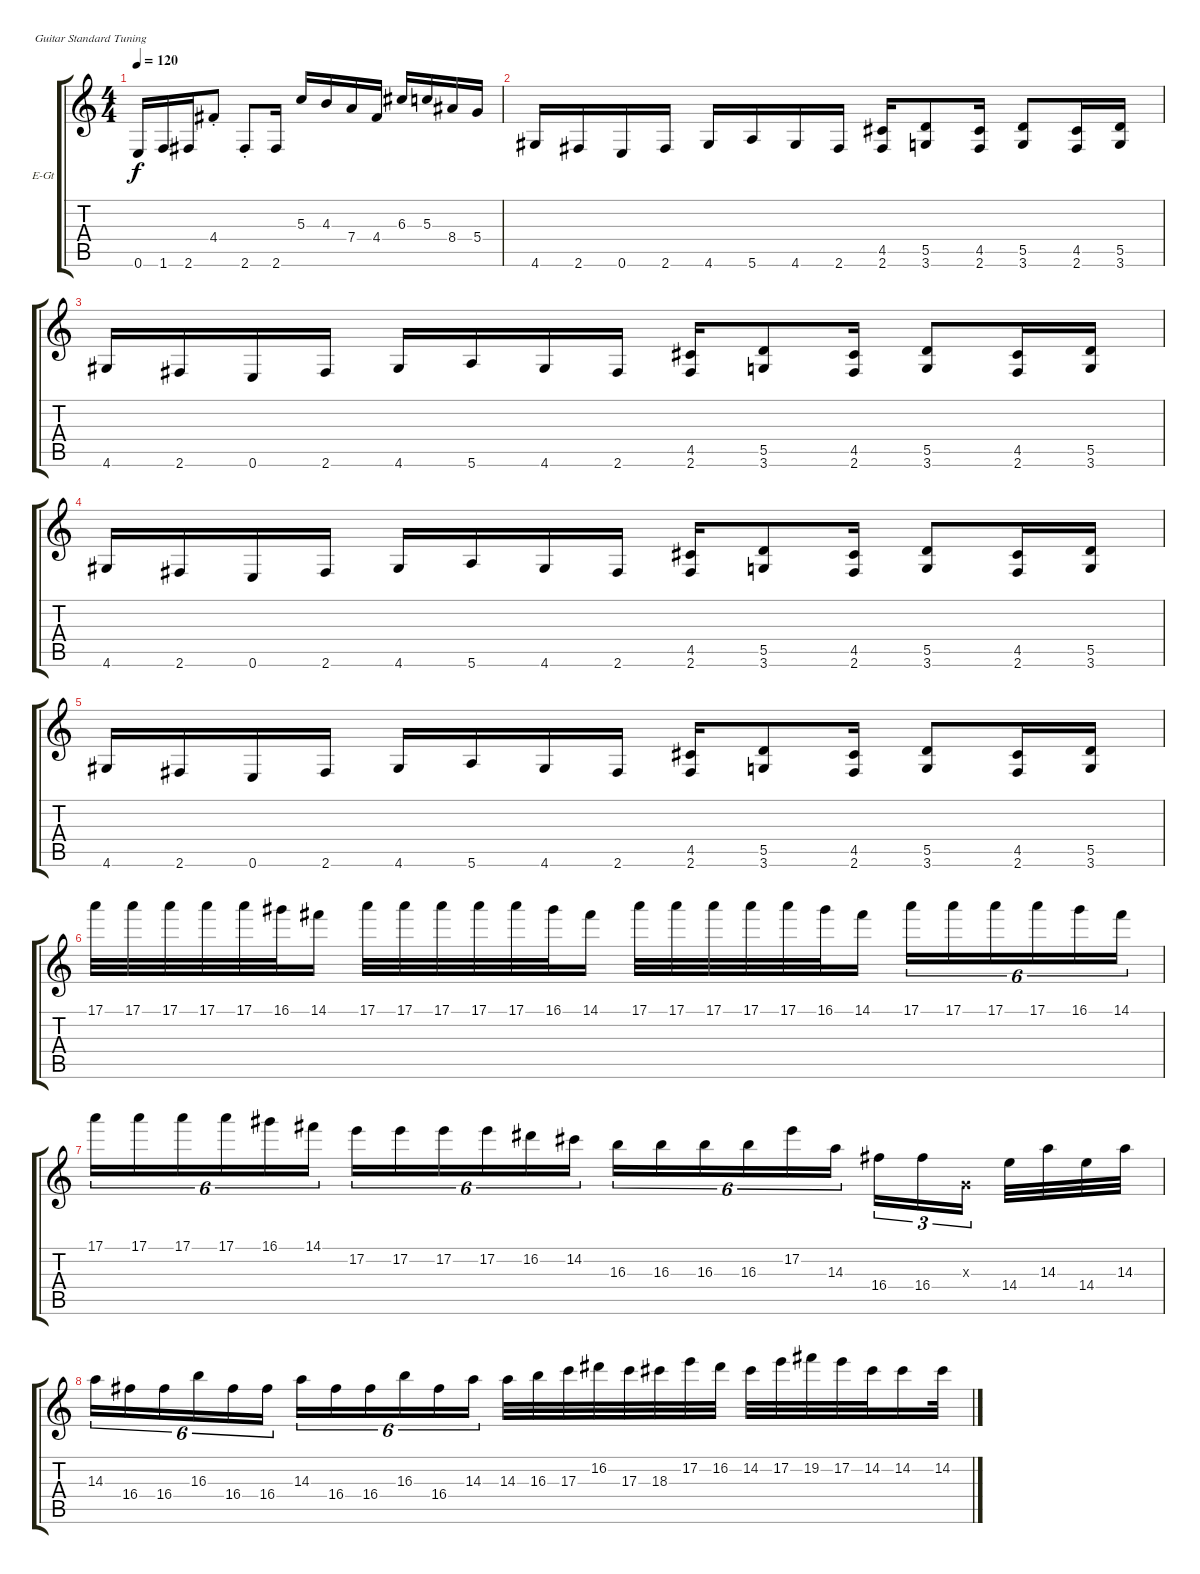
\bracketExtendMode groupsimilarinstruments
\firstSystemTrackNameOrientation horizontal
\otherSystemsTrackNameOrientation horizontal
\track ("Guitar +" "E-Gt") {instrument distortionguitar}
\staff {score tabs}
\tuning (E4 B3 G3 D3 A2 E2)
\ts (4 4)
\tempo 120
\clef g2
\ks c
0.6.16{dy f} 1.6.16 2.6.16 4.4{st}.8 2.6{st}.8 2.6.16 5.3.16 4.3.16 7.4.16 4.4.16 6.3.16 5.3.16 8.4.16 5.4.16 |
4.6.16 2.6.16 0.6.16 2.6.16 4.6.16 5.6.16 4.6.16 2.6.16 (4.5 2.6).16 (5.5 3.6).8 (4.5 2.6).16 (5.5 3.6).8 (4.5 2.6).16 (5.5 3.6).16 |
4.6.16 2.6.16 0.6.16 2.6.16 4.6.16 5.6.16 4.6.16 2.6.16 (4.5 2.6).16 (5.5 3.6).8 (4.5 2.6).16 (5.5 3.6).8 (4.5 2.6).16 (5.5 3.6).16 |
4.6.16 2.6.16 0.6.16 2.6.16 4.6.16 5.6.16 4.6.16 2.6.16 (4.5 2.6).16 (5.5 3.6).8 (4.5 2.6).16 (5.5 3.6).8 (4.5 2.6).16 (5.5 3.6).16 |
4.6.16 2.6.16 0.6.16 2.6.16 4.6.16 5.6.16 4.6.16 2.6.16 (4.5 2.6).16 (5.5 3.6).8 (4.5 2.6).16 (5.5 3.6).8 (4.5 2.6).16 (5.5 3.6).16 |
17.1.32 17.1.32 17.1.32 17.1.32 17.1.32 16.1.32 14.1.16 17.1.32 17.1.32 17.1.32 17.1.32 17.1.32 16.1.32 14.1.16 17.1.32 17.1.32 17.1.32 17.1.32 17.1.32 16.1.32 14.1.16 17.1.16{tu (6 4)} 17.1.16{tu (6 4)} 17.1.16{tu (6 4)} 17.1.16{tu (6 4)} 16.1.16{tu (6 4)} 14.1.16{tu (6 4)} |
17.1.16{tu (6 4)} 17.1.16{tu (6 4)} 17.1.16{tu (6 4)} 17.1.16{tu (6 4)} 16.1.16{tu (6 4)} 14.1.16{tu (6 4)} 17.2.16{tu (6 4)} 17.2.16{tu (6 4)} 17.2.16{tu (6 4)} 17.2.16{tu (6 4)} 16.2.16{tu (6 4)} 14.2.16{tu (6 4)} 16.3.16{tu (6 4)} 16.3.16{tu (6 4)} 16.3.16{tu (6 4)} 16.3.16{tu (6 4)} 17.2.16{tu (6 4)} 14.3.16{tu (6 4)} 16.4.16{tu (3 2)} 16.4.16{tu (3 2)} 0.3{x}.16{tu (3 2)} 14.4.32 14.3.32 14.4.32 14.3.32 |
\scale
0.560293 14.3.16{tu (6 4)} 16.4.16{tu (6 4)} 16.4.16{tu (6 4)} 16.3.16{tu (6 4)} 16.4.16{tu (6 4)} 16.4.16{tu (6 4)} 14.3.16{tu (6 4)} 16.4.16{tu (6 4)} 16.4.16{tu (6 4)} 16.3.16{tu (6 4)} 16.4.16{tu (6 4)} 14.3.16{tu (6 4)} 14.3.32 16.3.32 17.3.32 16.2.32 17.3.32 18.3.32 17.2.32 16.2.32 14.2.32 17.2.32 19.2.32 17.2.32 14.2.32 14.2.16 14.2.32
